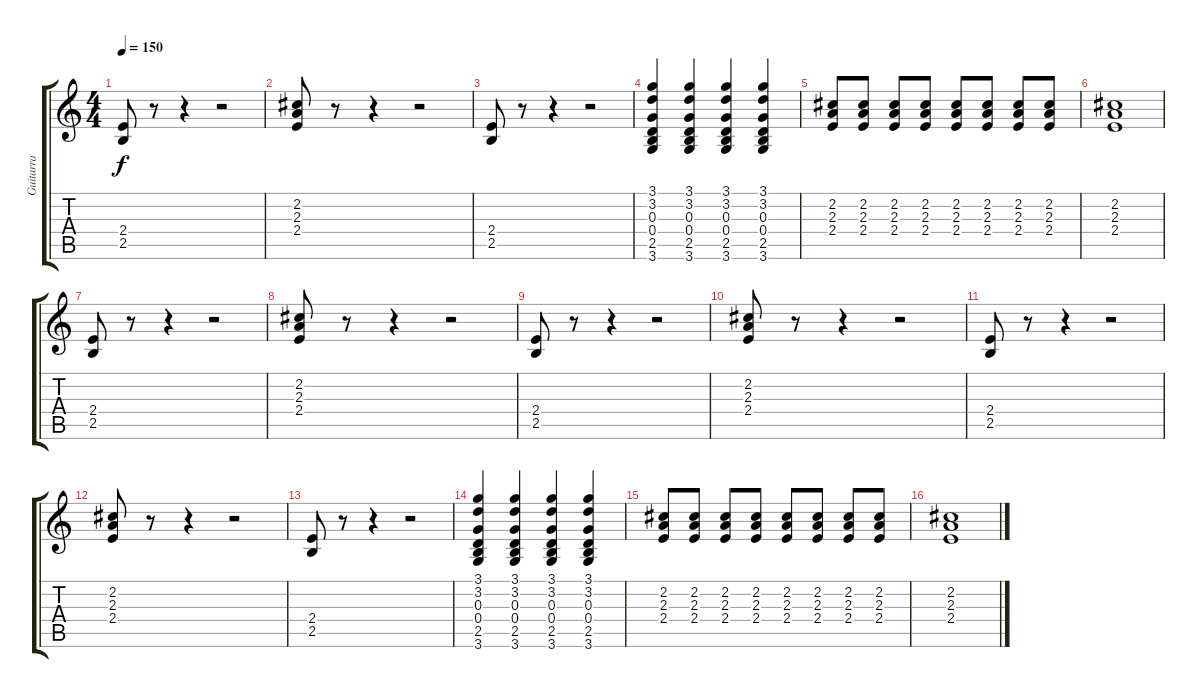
\track ("Guitarra" "Guitarra") {instrument distortionguitar}
\staff {score tabs}
\tuning (E4 B3 G3 D3 A2 E2) {hide}
\ts (4 4)
\tempo 150
\clef g2
\ks c
(2.4 2.5).8{dy f} r.8 r.4 r.2 |
(2.2 2.3 2.4).8 r.8 r.4 r.2 |
(2.4 2.5).8 r.8 r.4 r.2 |
(3.1 3.2 0.3 0.4 2.5 3.6).4 (3.1 3.2 0.3 0.4 2.5 3.6).4 (3.1 3.2 0.3 0.4 2.5 3.6).4 (3.1 3.2 0.3 0.4 2.5 3.6).4 |
(2.2 2.3 2.4).8 (2.2 2.3 2.4).8 (2.2 2.3 2.4).8 (2.2 2.3 2.4).8 (2.2 2.3 2.4).8 (2.2 2.3 2.4).8 (2.2 2.3 2.4).8 (2.2 2.3 2.4).8 |
(2.2 2.3 2.4).1 |
(2.4 2.5).8 r.8 r.4 r.2 |
(2.2 2.3 2.4).8 r.8 r.4 r.2 |
(2.4 2.5).8 r.8 r.4 r.2 |
(2.2 2.3 2.4).8 r.8 r.4 r.2 |
(2.4 2.5).8 r.8 r.4 r.2 |
(2.2 2.3 2.4).8 r.8 r.4 r.2 |
(2.4 2.5).8 r.8 r.4 r.2 |
(3.1 3.2 0.3 0.4 2.5 3.6).4 (3.1 3.2 0.3 0.4 2.5 3.6).4 (3.1 3.2 0.3 0.4 2.5 3.6).4 (3.1 3.2 0.3 0.4 2.5 3.6).4 |
(2.2 2.3 2.4).8 (2.2 2.3 2.4).8 (2.2 2.3 2.4).8 (2.2 2.3 2.4).8 (2.2 2.3 2.4).8 (2.2 2.3 2.4).8 (2.2 2.3 2.4).8 (2.2 2.3 2.4).8 |
(2.2 2.3 2.4).1
